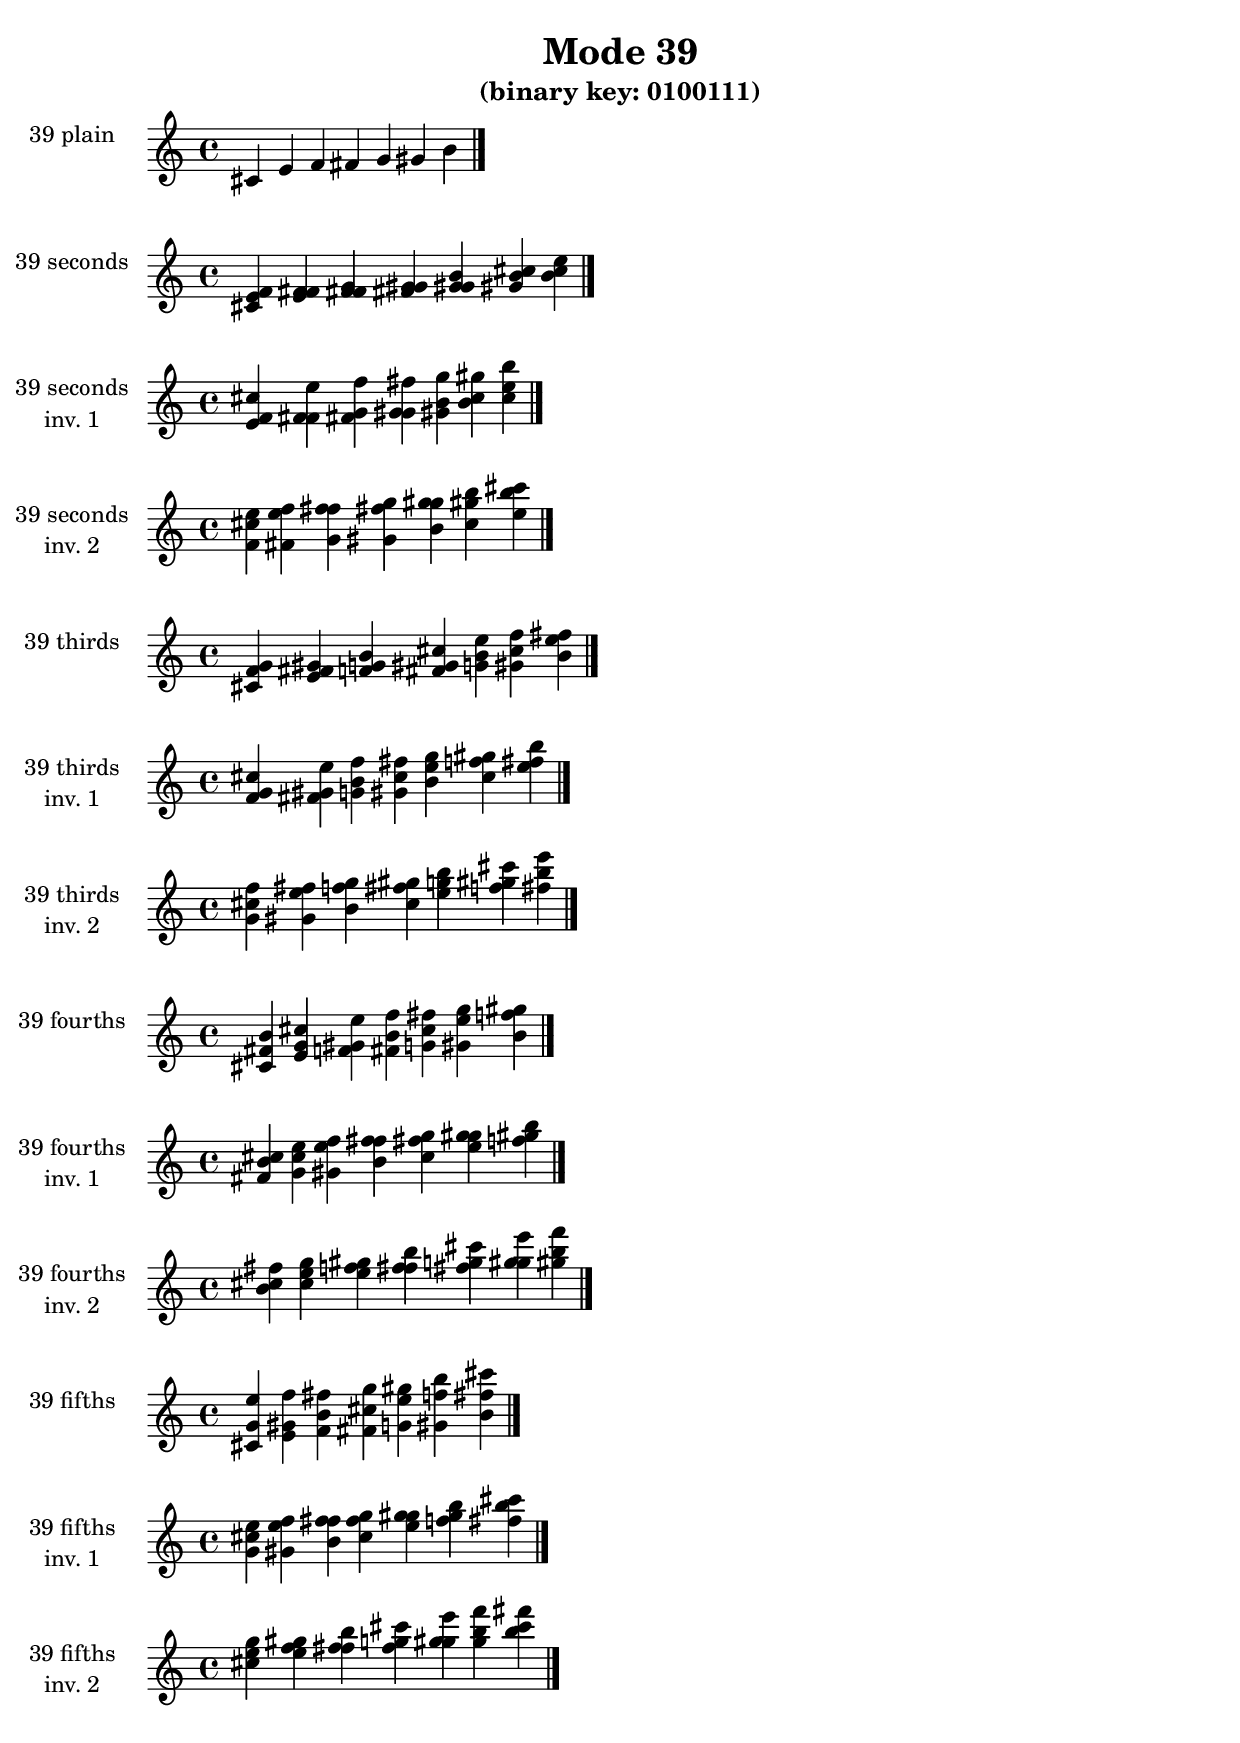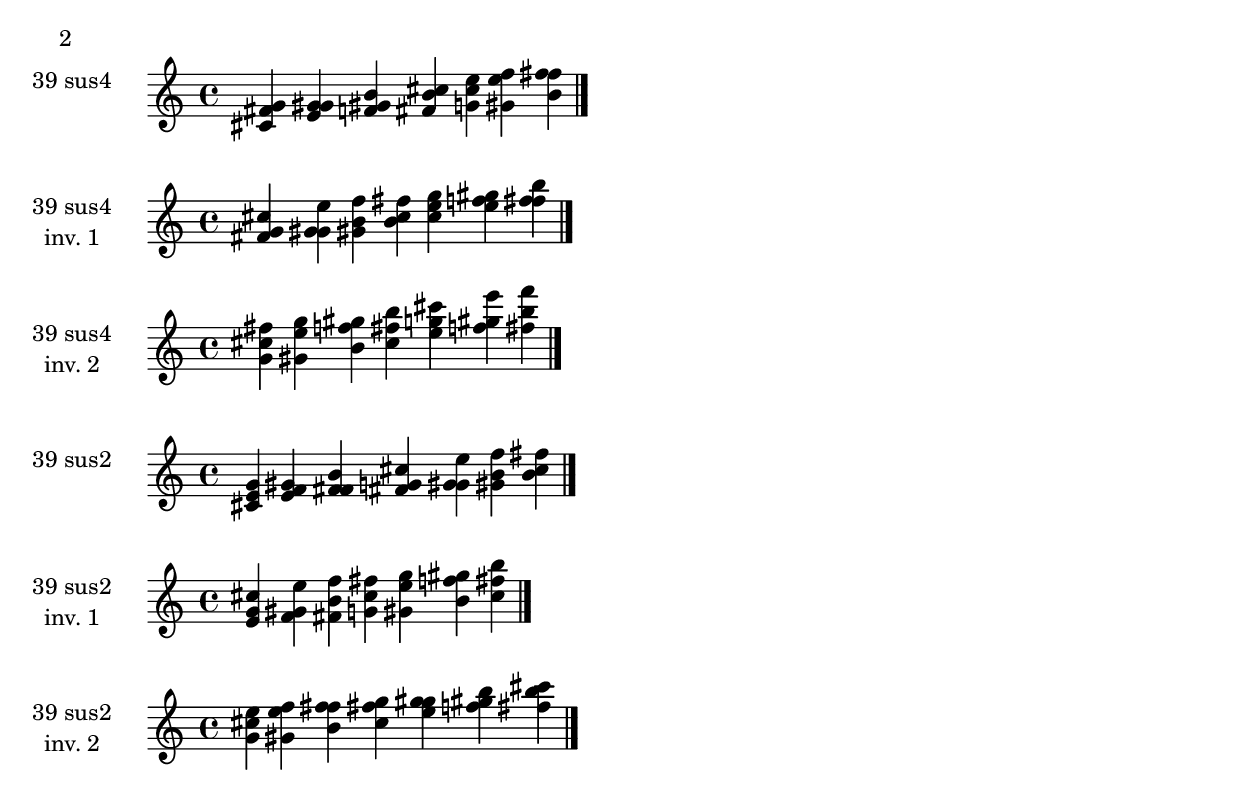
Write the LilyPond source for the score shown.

\version "2.19.0"

\header {
  title = "Mode 39"
  subtitle = "(binary key: 0100111)"
 %% Remove default LilyPond tagline
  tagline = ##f
}

\paper {
  #(set-paper-size "a4")
}

global = {
  \key c \major
  \time 4/4
  \tempo 4=100
}

\book {
  \score {
    \new Staff \with {
      instrumentName =  \markup { \column {
         \hcenter-in #14 \line { 39 plain }
         \hcenter-in #14 \line {  } } }
      midiInstrument = "oboe"
    } { \accidentalStyle "default"
        \cadenzaOn cis' e' f' fis' g' gis' b'  \cadenzaOff \bar "|." }
    \layout { }
  }
  \score {
    \new Staff \with {
      instrumentName =  \markup { \column {
         \hcenter-in #14 \line { 39 seconds }
         \hcenter-in #14 \line {  } } }
      midiInstrument = "oboe"
    } { \accidentalStyle "default"
        \cadenzaOn <cis' e' f'> <e' f' fis'> <f' fis' g'> <fis' g' gis'> <g' gis' b'> <gis' b' cis''> <b' cis'' e''>  \cadenzaOff \bar "|." }
    \layout { }
  }
  \score {
    \new Staff \with {
      instrumentName =  \markup { \column {
         \hcenter-in #14 \line { 39 seconds }
         \hcenter-in #14 \line { inv. 1 } } }
      midiInstrument = "oboe"
    } { \accidentalStyle "default"
        \cadenzaOn <e' f' cis''> <f' fis' e''> <fis' g' f''> <g' gis' fis''> <gis' b' g''> <b' cis'' gis''> <cis'' e'' b''>  \cadenzaOff \bar "|." }
    \layout { }
  }
  \score {
    \new Staff \with {
      instrumentName =  \markup { \column {
         \hcenter-in #14 \line { 39 seconds }
         \hcenter-in #14 \line { inv. 2 } } }
      midiInstrument = "oboe"
    } { \accidentalStyle "default"
        \cadenzaOn <f' cis'' e''> <fis' e'' f''> <g' f'' fis''> <gis' fis'' g''> <b' g'' gis''> <cis'' gis'' b''> <e'' b'' cis'''>  \cadenzaOff \bar "|." }
    \layout { }
  }
  \score {
    \new Staff \with {
      instrumentName =  \markup { \column {
         \hcenter-in #14 \line { 39 thirds }
         \hcenter-in #14 \line {  } } }
      midiInstrument = "oboe"
    } { \accidentalStyle "default"
        \cadenzaOn <cis' f' g'> <e' fis' gis'> <f' g' b'> <fis' gis' cis''> <g' b' e''> <gis' cis'' f''> <b' e'' fis''>  \cadenzaOff \bar "|." }
    \layout { }
  }
  \score {
    \new Staff \with {
      instrumentName =  \markup { \column {
         \hcenter-in #14 \line { 39 thirds }
         \hcenter-in #14 \line { inv. 1 } } }
      midiInstrument = "oboe"
    } { \accidentalStyle "default"
        \cadenzaOn <f' g' cis''> <fis' gis' e''> <g' b' f''> <gis' cis'' fis''> <b' e'' g''> <cis'' f'' gis''> <e'' fis'' b''>  \cadenzaOff \bar "|." }
    \layout { }
  }
  \score {
    \new Staff \with {
      instrumentName =  \markup { \column {
         \hcenter-in #14 \line { 39 thirds }
         \hcenter-in #14 \line { inv. 2 } } }
      midiInstrument = "oboe"
    } { \accidentalStyle "default"
        \cadenzaOn <g' cis'' f''> <gis' e'' fis''> <b' f'' g''> <cis'' fis'' gis''> <e'' g'' b''> <f'' gis'' cis'''> <fis'' b'' e'''>  \cadenzaOff \bar "|." }
    \layout { }
  }
  \score {
    \new Staff \with {
      instrumentName =  \markup { \column {
         \hcenter-in #14 \line { 39 fourths }
         \hcenter-in #14 \line {  } } }
      midiInstrument = "oboe"
    } { \accidentalStyle "default"
        \cadenzaOn <cis' fis' b'> <e' g' cis''> <f' gis' e''> <fis' b' f''> <g' cis'' fis''> <gis' e'' g''> <b' f'' gis''>  \cadenzaOff \bar "|." }
    \layout { }
  }
  \score {
    \new Staff \with {
      instrumentName =  \markup { \column {
         \hcenter-in #14 \line { 39 fourths }
         \hcenter-in #14 \line { inv. 1 } } }
      midiInstrument = "oboe"
    } { \accidentalStyle "default"
        \cadenzaOn <fis' b' cis''> <g' cis'' e''> <gis' e'' f''> <b' f'' fis''> <cis'' fis'' g''> <e'' g'' gis''> <f'' gis'' b''>  \cadenzaOff \bar "|." }
    \layout { }
  }
  \score {
    \new Staff \with {
      instrumentName =  \markup { \column {
         \hcenter-in #14 \line { 39 fourths }
         \hcenter-in #14 \line { inv. 2 } } }
      midiInstrument = "oboe"
    } { \accidentalStyle "default"
        \cadenzaOn <b' cis'' fis''> <cis'' e'' g''> <e'' f'' gis''> <f'' fis'' b''> <fis'' g'' cis'''> <g'' gis'' e'''> <gis'' b'' f'''>  \cadenzaOff \bar "|." }
    \layout { }
  }
  \score {
    \new Staff \with {
      instrumentName =  \markup { \column {
         \hcenter-in #14 \line { 39 fifths }
         \hcenter-in #14 \line {  } } }
      midiInstrument = "oboe"
    } { \accidentalStyle "default"
        \cadenzaOn <cis' g' e''> <e' gis' f''> <f' b' fis''> <fis' cis'' g''> <g' e'' gis''> <gis' f'' b''> <b' fis'' cis'''>  \cadenzaOff \bar "|." }
    \layout { }
  }
  \score {
    \new Staff \with {
      instrumentName =  \markup { \column {
         \hcenter-in #14 \line { 39 fifths }
         \hcenter-in #14 \line { inv. 1 } } }
      midiInstrument = "oboe"
    } { \accidentalStyle "default"
        \cadenzaOn <g' e'' cis''> <gis' f'' e''> <b' fis'' f''> <cis'' g'' fis''> <e'' gis'' g''> <f'' b'' gis''> <fis'' cis''' b''>  \cadenzaOff \bar "|." }
    \layout { }
  }
  \score {
    \new Staff \with {
      instrumentName =  \markup { \column {
         \hcenter-in #14 \line { 39 fifths }
         \hcenter-in #14 \line { inv. 2 } } }
      midiInstrument = "oboe"
    } { \accidentalStyle "default"
        \cadenzaOn <e'' cis'' g''> <f'' e'' gis''> <fis'' f'' b''> <g'' fis'' cis'''> <gis'' g'' e'''> <b'' gis'' f'''> <cis''' b'' fis'''>  \cadenzaOff \bar "|." }
    \layout { }
  }
  \score {
    \new Staff \with {
      instrumentName =  \markup { \column {
         \hcenter-in #14 \line { 39 sus4 }
         \hcenter-in #14 \line {  } } }
      midiInstrument = "oboe"
    } { \accidentalStyle "default"
        \cadenzaOn <cis' fis' g'> <e' g' gis'> <f' gis' b'> <fis' b' cis''> <g' cis'' e''> <gis' e'' f''> <b' f'' fis''>  \cadenzaOff \bar "|." }
    \layout { }
  }
  \score {
    \new Staff \with {
      instrumentName =  \markup { \column {
         \hcenter-in #14 \line { 39 sus4 }
         \hcenter-in #14 \line { inv. 1 } } }
      midiInstrument = "oboe"
    } { \accidentalStyle "default"
        \cadenzaOn <fis' g' cis''> <g' gis' e''> <gis' b' f''> <b' cis'' fis''> <cis'' e'' g''> <e'' f'' gis''> <f'' fis'' b''>  \cadenzaOff \bar "|." }
    \layout { }
  }
  \score {
    \new Staff \with {
      instrumentName =  \markup { \column {
         \hcenter-in #14 \line { 39 sus4 }
         \hcenter-in #14 \line { inv. 2 } } }
      midiInstrument = "oboe"
    } { \accidentalStyle "default"
        \cadenzaOn <g' cis'' fis''> <gis' e'' g''> <b' f'' gis''> <cis'' fis'' b''> <e'' g'' cis'''> <f'' gis'' e'''> <fis'' b'' f'''>  \cadenzaOff \bar "|." }
    \layout { }
  }
  \score {
    \new Staff \with {
      instrumentName =  \markup { \column {
         \hcenter-in #14 \line { 39 sus2 }
         \hcenter-in #14 \line {  } } }
      midiInstrument = "oboe"
    } { \accidentalStyle "default"
        \cadenzaOn <cis' e' g'> <e' f' gis'> <f' fis' b'> <fis' g' cis''> <g' gis' e''> <gis' b' f''> <b' cis'' fis''>  \cadenzaOff \bar "|." }
    \layout { }
  }
  \score {
    \new Staff \with {
      instrumentName =  \markup { \column {
         \hcenter-in #14 \line { 39 sus2 }
         \hcenter-in #14 \line { inv. 1 } } }
      midiInstrument = "oboe"
    } { \accidentalStyle "default"
        \cadenzaOn <e' g' cis''> <f' gis' e''> <fis' b' f''> <g' cis'' fis''> <gis' e'' g''> <b' f'' gis''> <cis'' fis'' b''>  \cadenzaOff \bar "|." }
    \layout { }
  }
  \score {
    \new Staff \with {
      instrumentName =  \markup { \column {
         \hcenter-in #14 \line { 39 sus2 }
         \hcenter-in #14 \line { inv. 2 } } }
      midiInstrument = "oboe"
    } { \accidentalStyle "default"
        \cadenzaOn <g' cis'' e''> <gis' e'' f''> <b' f'' fis''> <cis'' fis'' g''> <e'' g'' gis''> <f'' gis'' b''> <fis'' b'' cis'''>  \cadenzaOff \bar "|." }
    \layout { }
  }
}

\book {
  \bookOutputSuffix "plain_"
  \score {
    \new Staff \with {
      instrumentName =  \markup { \column {
         \hcenter-in #14 \line { 39 plain }
         \hcenter-in #14 \line {  } } }
      midiInstrument = "oboe"
    } { \accidentalStyle "default"
        \cadenzaOn cis' e' f' fis' g' gis' b'  \cadenzaOff \bar "|." }
    \midi { }
  }
}
\book {
  \bookOutputSuffix "seconds_"
  \score {
    \new Staff \with {
      instrumentName =  \markup { \column {
         \hcenter-in #14 \line { 39 seconds }
         \hcenter-in #14 \line {  } } }
      midiInstrument = "oboe"
    } { \accidentalStyle "default"
        \cadenzaOn <cis' e' f'> <e' f' fis'> <f' fis' g'> <fis' g' gis'> <g' gis' b'> <gis' b' cis''> <b' cis'' e''>  \cadenzaOff \bar "|." }
    \midi { }
  }
}
\book {
  \bookOutputSuffix "seconds_inv. 1"
  \score {
    \new Staff \with {
      instrumentName =  \markup { \column {
         \hcenter-in #14 \line { 39 seconds }
         \hcenter-in #14 \line { inv. 1 } } }
      midiInstrument = "oboe"
    } { \accidentalStyle "default"
        \cadenzaOn <e' f' cis''> <f' fis' e''> <fis' g' f''> <g' gis' fis''> <gis' b' g''> <b' cis'' gis''> <cis'' e'' b''>  \cadenzaOff \bar "|." }
    \midi { }
  }
}
\book {
  \bookOutputSuffix "seconds_inv. 2"
  \score {
    \new Staff \with {
      instrumentName =  \markup { \column {
         \hcenter-in #14 \line { 39 seconds }
         \hcenter-in #14 \line { inv. 2 } } }
      midiInstrument = "oboe"
    } { \accidentalStyle "default"
        \cadenzaOn <f' cis'' e''> <fis' e'' f''> <g' f'' fis''> <gis' fis'' g''> <b' g'' gis''> <cis'' gis'' b''> <e'' b'' cis'''>  \cadenzaOff \bar "|." }
    \midi { }
  }
}
\book {
  \bookOutputSuffix "thirds_"
  \score {
    \new Staff \with {
      instrumentName =  \markup { \column {
         \hcenter-in #14 \line { 39 thirds }
         \hcenter-in #14 \line {  } } }
      midiInstrument = "oboe"
    } { \accidentalStyle "default"
        \cadenzaOn <cis' f' g'> <e' fis' gis'> <f' g' b'> <fis' gis' cis''> <g' b' e''> <gis' cis'' f''> <b' e'' fis''>  \cadenzaOff \bar "|." }
    \midi { }
  }
}
\book {
  \bookOutputSuffix "thirds_inv. 1"
  \score {
    \new Staff \with {
      instrumentName =  \markup { \column {
         \hcenter-in #14 \line { 39 thirds }
         \hcenter-in #14 \line { inv. 1 } } }
      midiInstrument = "oboe"
    } { \accidentalStyle "default"
        \cadenzaOn <f' g' cis''> <fis' gis' e''> <g' b' f''> <gis' cis'' fis''> <b' e'' g''> <cis'' f'' gis''> <e'' fis'' b''>  \cadenzaOff \bar "|." }
    \midi { }
  }
}
\book {
  \bookOutputSuffix "thirds_inv. 2"
  \score {
    \new Staff \with {
      instrumentName =  \markup { \column {
         \hcenter-in #14 \line { 39 thirds }
         \hcenter-in #14 \line { inv. 2 } } }
      midiInstrument = "oboe"
    } { \accidentalStyle "default"
        \cadenzaOn <g' cis'' f''> <gis' e'' fis''> <b' f'' g''> <cis'' fis'' gis''> <e'' g'' b''> <f'' gis'' cis'''> <fis'' b'' e'''>  \cadenzaOff \bar "|." }
    \midi { }
  }
}
\book {
  \bookOutputSuffix "fourths_"
  \score {
    \new Staff \with {
      instrumentName =  \markup { \column {
         \hcenter-in #14 \line { 39 fourths }
         \hcenter-in #14 \line {  } } }
      midiInstrument = "oboe"
    } { \accidentalStyle "default"
        \cadenzaOn <cis' fis' b'> <e' g' cis''> <f' gis' e''> <fis' b' f''> <g' cis'' fis''> <gis' e'' g''> <b' f'' gis''>  \cadenzaOff \bar "|." }
    \midi { }
  }
}
\book {
  \bookOutputSuffix "fourths_inv. 1"
  \score {
    \new Staff \with {
      instrumentName =  \markup { \column {
         \hcenter-in #14 \line { 39 fourths }
         \hcenter-in #14 \line { inv. 1 } } }
      midiInstrument = "oboe"
    } { \accidentalStyle "default"
        \cadenzaOn <fis' b' cis''> <g' cis'' e''> <gis' e'' f''> <b' f'' fis''> <cis'' fis'' g''> <e'' g'' gis''> <f'' gis'' b''>  \cadenzaOff \bar "|." }
    \midi { }
  }
}
\book {
  \bookOutputSuffix "fourths_inv. 2"
  \score {
    \new Staff \with {
      instrumentName =  \markup { \column {
         \hcenter-in #14 \line { 39 fourths }
         \hcenter-in #14 \line { inv. 2 } } }
      midiInstrument = "oboe"
    } { \accidentalStyle "default"
        \cadenzaOn <b' cis'' fis''> <cis'' e'' g''> <e'' f'' gis''> <f'' fis'' b''> <fis'' g'' cis'''> <g'' gis'' e'''> <gis'' b'' f'''>  \cadenzaOff \bar "|." }
    \midi { }
  }
}
\book {
  \bookOutputSuffix "fifths_"
  \score {
    \new Staff \with {
      instrumentName =  \markup { \column {
         \hcenter-in #14 \line { 39 fifths }
         \hcenter-in #14 \line {  } } }
      midiInstrument = "oboe"
    } { \accidentalStyle "default"
        \cadenzaOn <cis' g' e''> <e' gis' f''> <f' b' fis''> <fis' cis'' g''> <g' e'' gis''> <gis' f'' b''> <b' fis'' cis'''>  \cadenzaOff \bar "|." }
    \midi { }
  }
}
\book {
  \bookOutputSuffix "fifths_inv. 1"
  \score {
    \new Staff \with {
      instrumentName =  \markup { \column {
         \hcenter-in #14 \line { 39 fifths }
         \hcenter-in #14 \line { inv. 1 } } }
      midiInstrument = "oboe"
    } { \accidentalStyle "default"
        \cadenzaOn <g' e'' cis''> <gis' f'' e''> <b' fis'' f''> <cis'' g'' fis''> <e'' gis'' g''> <f'' b'' gis''> <fis'' cis''' b''>  \cadenzaOff \bar "|." }
    \midi { }
  }
}
\book {
  \bookOutputSuffix "fifths_inv. 2"
  \score {
    \new Staff \with {
      instrumentName =  \markup { \column {
         \hcenter-in #14 \line { 39 fifths }
         \hcenter-in #14 \line { inv. 2 } } }
      midiInstrument = "oboe"
    } { \accidentalStyle "default"
        \cadenzaOn <e'' cis'' g''> <f'' e'' gis''> <fis'' f'' b''> <g'' fis'' cis'''> <gis'' g'' e'''> <b'' gis'' f'''> <cis''' b'' fis'''>  \cadenzaOff \bar "|." }
    \midi { }
  }
}
\book {
  \bookOutputSuffix "sus4_"
  \score {
    \new Staff \with {
      instrumentName =  \markup { \column {
         \hcenter-in #14 \line { 39 sus4 }
         \hcenter-in #14 \line {  } } }
      midiInstrument = "oboe"
    } { \accidentalStyle "default"
        \cadenzaOn <cis' fis' g'> <e' g' gis'> <f' gis' b'> <fis' b' cis''> <g' cis'' e''> <gis' e'' f''> <b' f'' fis''>  \cadenzaOff \bar "|." }
    \midi { }
  }
}
\book {
  \bookOutputSuffix "sus4_inv. 1"
  \score {
    \new Staff \with {
      instrumentName =  \markup { \column {
         \hcenter-in #14 \line { 39 sus4 }
         \hcenter-in #14 \line { inv. 1 } } }
      midiInstrument = "oboe"
    } { \accidentalStyle "default"
        \cadenzaOn <fis' g' cis''> <g' gis' e''> <gis' b' f''> <b' cis'' fis''> <cis'' e'' g''> <e'' f'' gis''> <f'' fis'' b''>  \cadenzaOff \bar "|." }
    \midi { }
  }
}
\book {
  \bookOutputSuffix "sus4_inv. 2"
  \score {
    \new Staff \with {
      instrumentName =  \markup { \column {
         \hcenter-in #14 \line { 39 sus4 }
         \hcenter-in #14 \line { inv. 2 } } }
      midiInstrument = "oboe"
    } { \accidentalStyle "default"
        \cadenzaOn <g' cis'' fis''> <gis' e'' g''> <b' f'' gis''> <cis'' fis'' b''> <e'' g'' cis'''> <f'' gis'' e'''> <fis'' b'' f'''>  \cadenzaOff \bar "|." }
    \midi { }
  }
}
\book {
  \bookOutputSuffix "sus2_"
  \score {
    \new Staff \with {
      instrumentName =  \markup { \column {
         \hcenter-in #14 \line { 39 sus2 }
         \hcenter-in #14 \line {  } } }
      midiInstrument = "oboe"
    } { \accidentalStyle "default"
        \cadenzaOn <cis' e' g'> <e' f' gis'> <f' fis' b'> <fis' g' cis''> <g' gis' e''> <gis' b' f''> <b' cis'' fis''>  \cadenzaOff \bar "|." }
    \midi { }
  }
}
\book {
  \bookOutputSuffix "sus2_inv. 1"
  \score {
    \new Staff \with {
      instrumentName =  \markup { \column {
         \hcenter-in #14 \line { 39 sus2 }
         \hcenter-in #14 \line { inv. 1 } } }
      midiInstrument = "oboe"
    } { \accidentalStyle "default"
        \cadenzaOn <e' g' cis''> <f' gis' e''> <fis' b' f''> <g' cis'' fis''> <gis' e'' g''> <b' f'' gis''> <cis'' fis'' b''>  \cadenzaOff \bar "|." }
    \midi { }
  }
}
\book {
  \bookOutputSuffix "sus2_inv. 2"
  \score {
    \new Staff \with {
      instrumentName =  \markup { \column {
         \hcenter-in #14 \line { 39 sus2 }
         \hcenter-in #14 \line { inv. 2 } } }
      midiInstrument = "oboe"
    } { \accidentalStyle "default"
        \cadenzaOn <g' cis'' e''> <gis' e'' f''> <b' f'' fis''> <cis'' fis'' g''> <e'' g'' gis''> <f'' gis'' b''> <fis'' b'' cis'''>  \cadenzaOff \bar "|." }
    \midi { }
  }
}
